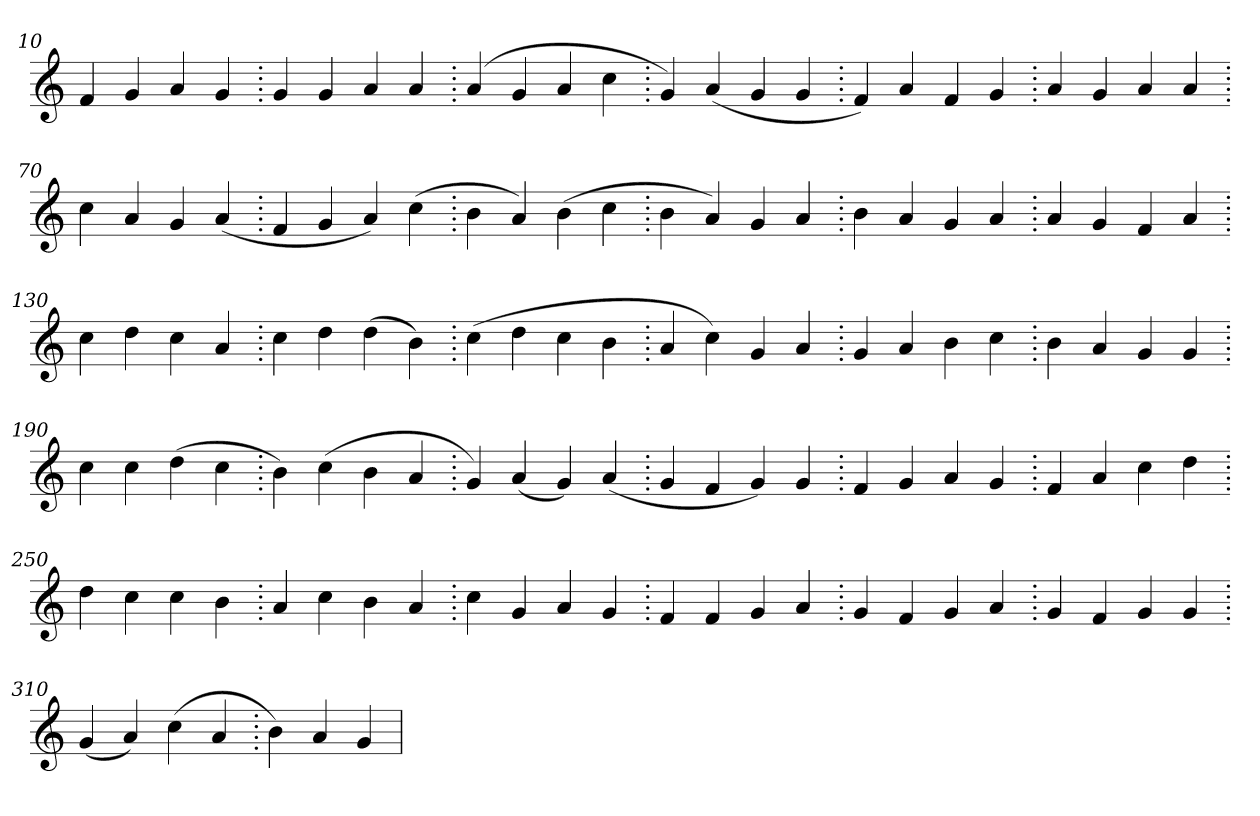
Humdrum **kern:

**kern
*part1
*staff1
*clefG2
=10.
4f
4g
4a
4g
=20.
4g
4g
4a
4a
=30.
(>4a
4g
4a
4cc
=40.
4g)
(>4a
4g
4g
=50.
4f)
4a
4f
4g
=60.
4a
4g
4a
4a
=70.
4cc
4a
4g
(>4a
=80.
4f
4g
4a)
(>4cc
=90.
4b
4a)
(>4b
4cc
=100.
4b
4a)
4g
4a
=110.
4b
4a
4g
4a
=120.
4a
4g
4f
4a
=130.
4cc
4dd
4cc
4a
=140.
4cc
4dd
(>4dd
4b)
=150.
(>4cc
4dd
4cc
4b
=160.
4a
4cc)
4g
4a
=170.
4g
4a
4b
4cc
=180.
4b
4a
4g
4g
=190.
4cc
4cc
(>4dd
4cc
=200.
4b)
(>4cc
4b
4a
=210.
4g)
(>4a
4g)
(>4a
=220.
4g
4f
4g)
4g
=230.
4f
4g
4a
4g
=240.
4f
4a
4cc
4dd
=250.
4dd
4cc
4cc
4b
=260.
4a
4cc
4b
4a
=270.
4cc
4g
4a
4g
=280.
4f
4f
4g
4a
=290.
4g
4f
4g
4a
=300.
4g
4f
4g
4g
=310.
(>4g
4a)
(>4cc
4a
=320.
4b)
4a
4g
=
*-
